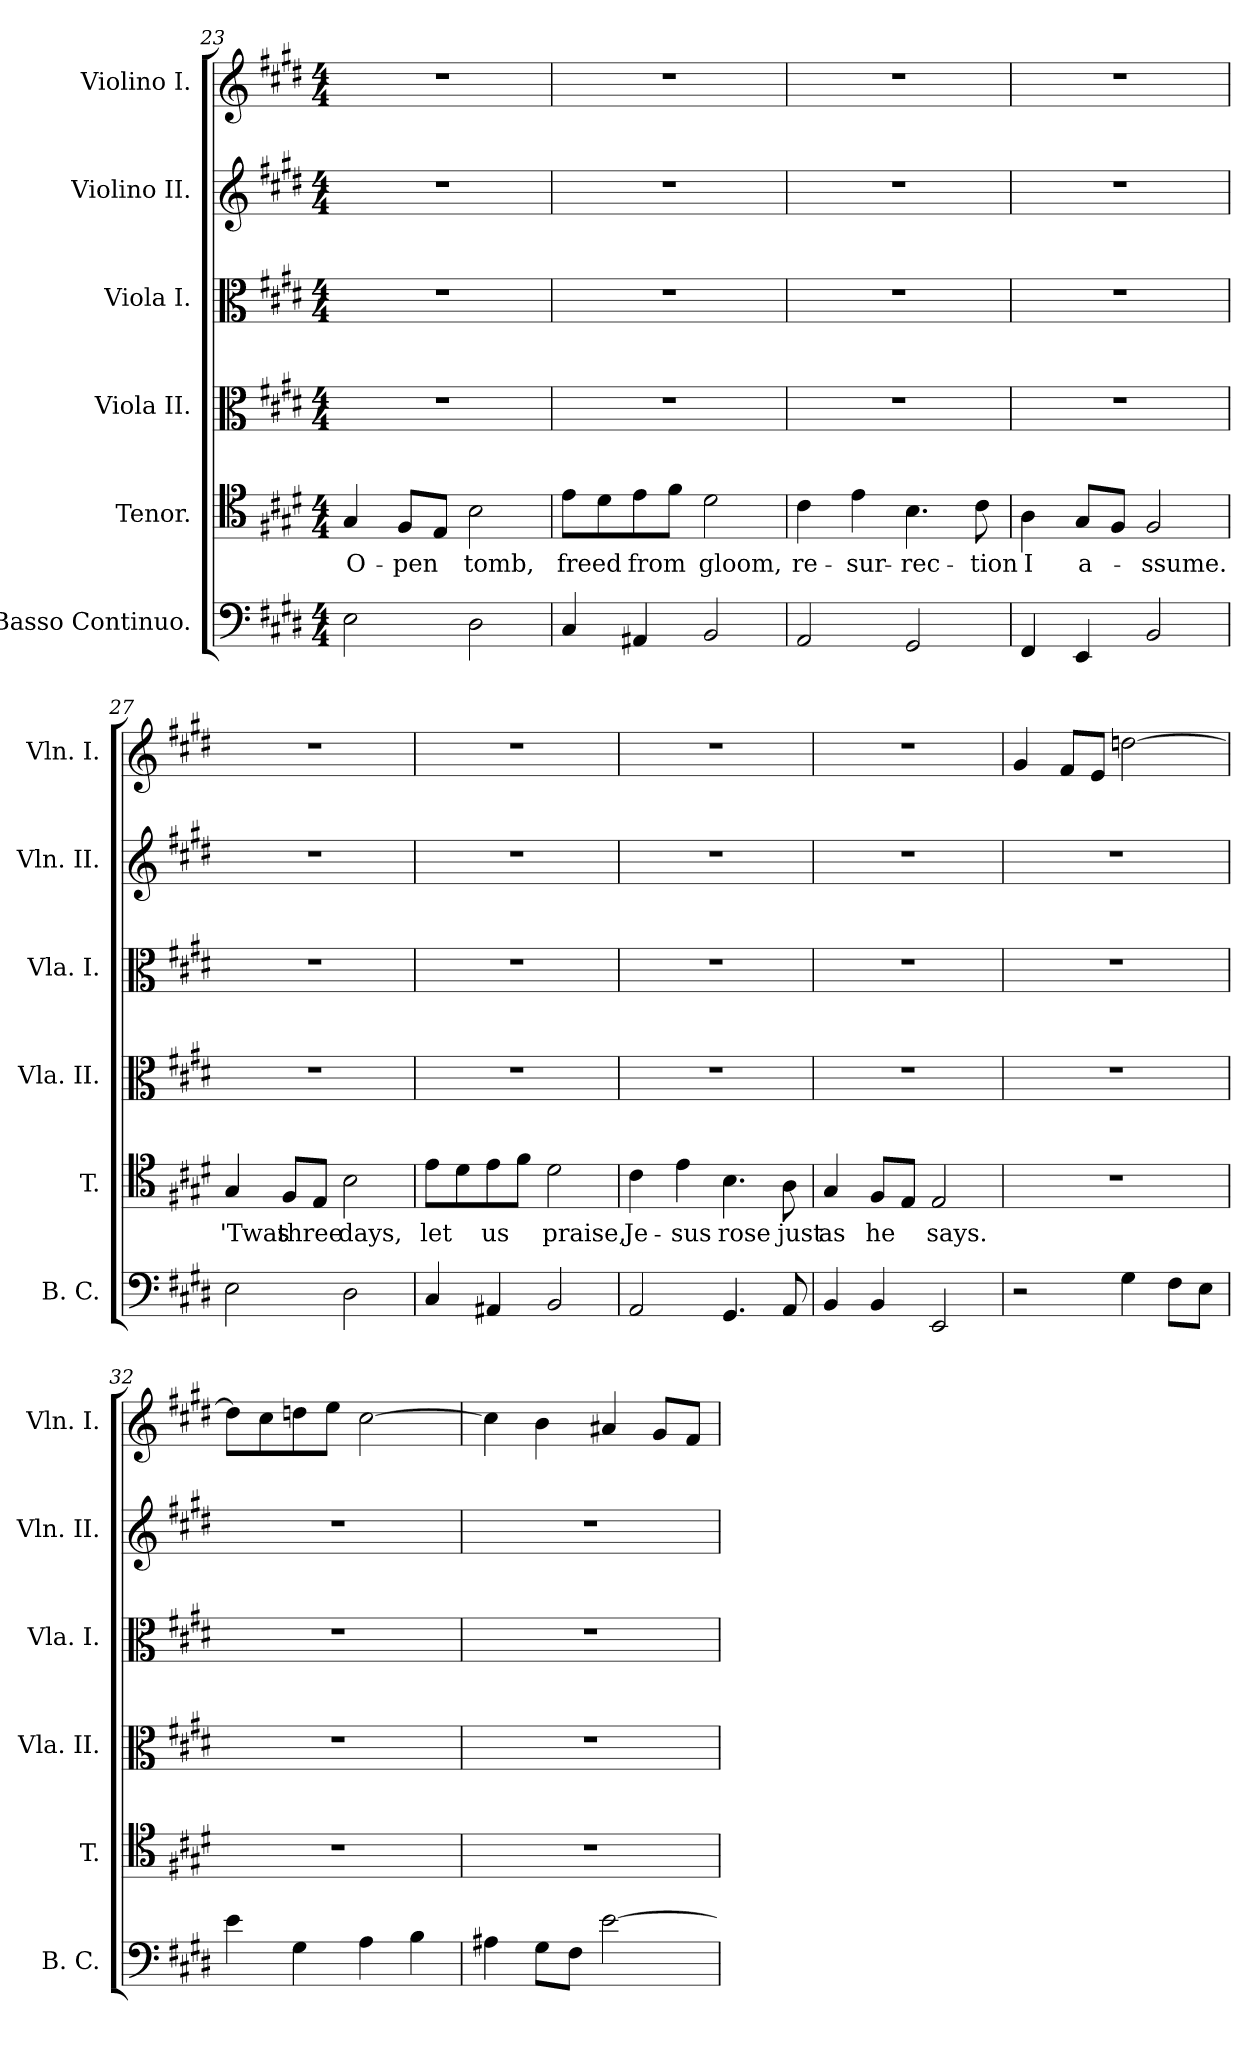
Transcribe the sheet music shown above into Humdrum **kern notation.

**kern	**kern	**text	**kern	**kern	**kern	**kern
*part6	*part5	*part5	*part4	*part3	*part2	*part1
*staff6	*staff5	*staff5	*staff4	*staff3	*staff2	*staff1
*I"Basso Continuo.	*I"Tenor.	*	*I"Viola II.	*I"Viola I.	*I"Violino II.	*I"Violino I.
*I'B. C.	*I'T.	*	*I'Vla. II.	*I'Vla. I.	*I'Vln. II.	*I'Vln. I.
*clefF4	*clefC4	*	*clefC3	*clefC3	*clefG2	*clefG2
*k[f#c#g#d#]	*k[f#c#g#d#]	*	*k[f#c#g#d#]	*k[f#c#g#d#]	*k[f#c#g#d#]	*k[f#c#g#d#]
*M4/4	*M4/4	*	*M4/4	*M4/4	*M4/4	*M4/4
=23	=23	=23	=23	=23	=23	=23
!	!	!LO:LY:b	!	!	!	!
2E\	4G#/	O-	1r	1r	1r	1r
!	!	!LO:LY:b	!	!	!	!
.	8F#/L	-pen	.	.	.	.
.	8E/J	.	.	.	.	.
!	!	!LO:LY:b	!	!	!	!
2D#\	2B\	tomb,	.	.	.	.
=24	=24	=24	=24	=24	=24	=24
!	!	!LO:LY:b	!	!	!	!
4C#/	8e\L	freed	1r	1r	1r	1r
.	8d#\	.	.	.	.	.
!	!	!LO:LY:b	!	!	!	!
4AA#X/	8e\	from	.	.	.	.
.	8f#\J	.	.	.	.	.
!	!	!LO:LY:b	!	!	!	!
2BB/	2d#\	gloom,	.	.	.	.
=25	=25	=25	=25	=25	=25	=25
!	!	!LO:LY:b	!	!	!	!
2AA/	4c#\	re-	1r	1r	1r	1r
!	!	!LO:LY:b	!	!	!	!
.	4e\	-sur-	.	.	.	.
!	!	!LO:LY:b	!	!	!	!
2GG#/	4.B\	-rec-	.	.	.	.
!	!	!LO:LY:b	!	!	!	!
.	8c#\	-tion	.	.	.	.
=26	=26	=26	=26	=26	=26	=26
!	!	!LO:LY:b	!	!	!	!
4FF#/	4A\	I	1r	1r	1r	1r
!	!	!LO:LY:b	!	!	!	!
4EE/	8G#/L	a-	.	.	.	.
.	8F#/J	.	.	.	.	.
!	!	!LO:LY:b	!	!	!	!
2BB/	2F#/	-ssume.	.	.	.	.
=27	=27	=27	=27	=27	=27	=27
!	!	!LO:LY:b	!	!	!	!
2E\	4G#/	'Twas	1r	1r	1r	1r
!	!	!LO:LY:b	!	!	!	!
.	8F#/L	three	.	.	.	.
.	8E/J	.	.	.	.	.
!	!	!LO:LY:b	!	!	!	!
2D#\	2B\	days,	.	.	.	.
=28	=28	=28	=28	=28	=28	=28
!	!	!LO:LY:b	!	!	!	!
4C#/	8e\L	let	1r	1r	1r	1r
.	8d#\	.	.	.	.	.
!	!	!LO:LY:b	!	!	!	!
4AA#X/	8e\	us	.	.	.	.
.	8f#\J	.	.	.	.	.
!	!	!LO:LY:b	!	!	!	!
2BB/	2d#\	praise,	.	.	.	.
=29	=29	=29	=29	=29	=29	=29
!	!	!LO:LY:b	!	!	!	!
2AA/	4c#\	Je-	1r	1r	1r	1r
!	!	!LO:LY:b	!	!	!	!
.	4e\	-sus	.	.	.	.
!	!	!LO:LY:b	!	!	!	!
4.GG#/	4.B\	-rose	.	.	.	.
!	!	!LO:LY:b	!	!	!	!
8AA/	8A\	just	.	.	.	.
=30	=30	=30	=30	=30	=30	=30
!	!	!LO:LY:b	!	!	!	!
4BB/	4G#/	as	1r	1r	1r	1r
!	!	!LO:LY:b	!	!	!	!
4BB/	8F#/L	he	.	.	.	.
.	8E/J	.	.	.	.	.
!	!	!LO:LY:b	!	!	!	!
2EE/	2E/	says.	.	.	.	.
=31	=31	=31	=31	=31	=31	=31
2r	1r	.	1r	1r	1r	4g#/
.	.	.	.	.	.	8f#/L
.	.	.	.	.	.	8e/J
4G#\	.	.	.	.	.	[2ddn\
8F#\L	.	.	.	.	.	.
8E\J	.	.	.	.	.	.
=32	=32	=32	=32	=32	=32	=32
4e\	1r	.	1r	1r	1r	8dd\L]
.	.	.	.	.	.	8cc#\
4G#\	.	.	.	.	.	8ddn\
.	.	.	.	.	.	8ee\J
4A\	.	.	.	.	.	[2cc#\
4B\	.	.	.	.	.	.
=33	=33	=33	=33	=33	=33	=33
4A#X\	1r	.	1r	1r	1r	4cc#\]
8G#\L	.	.	.	.	.	4b\
8F#\J	.	.	.	.	.	.
[2e\	.	.	.	.	.	4a#X/
.	.	.	.	.	.	8g#/L
.	.	.	.	.	.	8f#/J
=	=	=	=	=	=	=
*-	*-	*-	*-	*-	*-	*-
